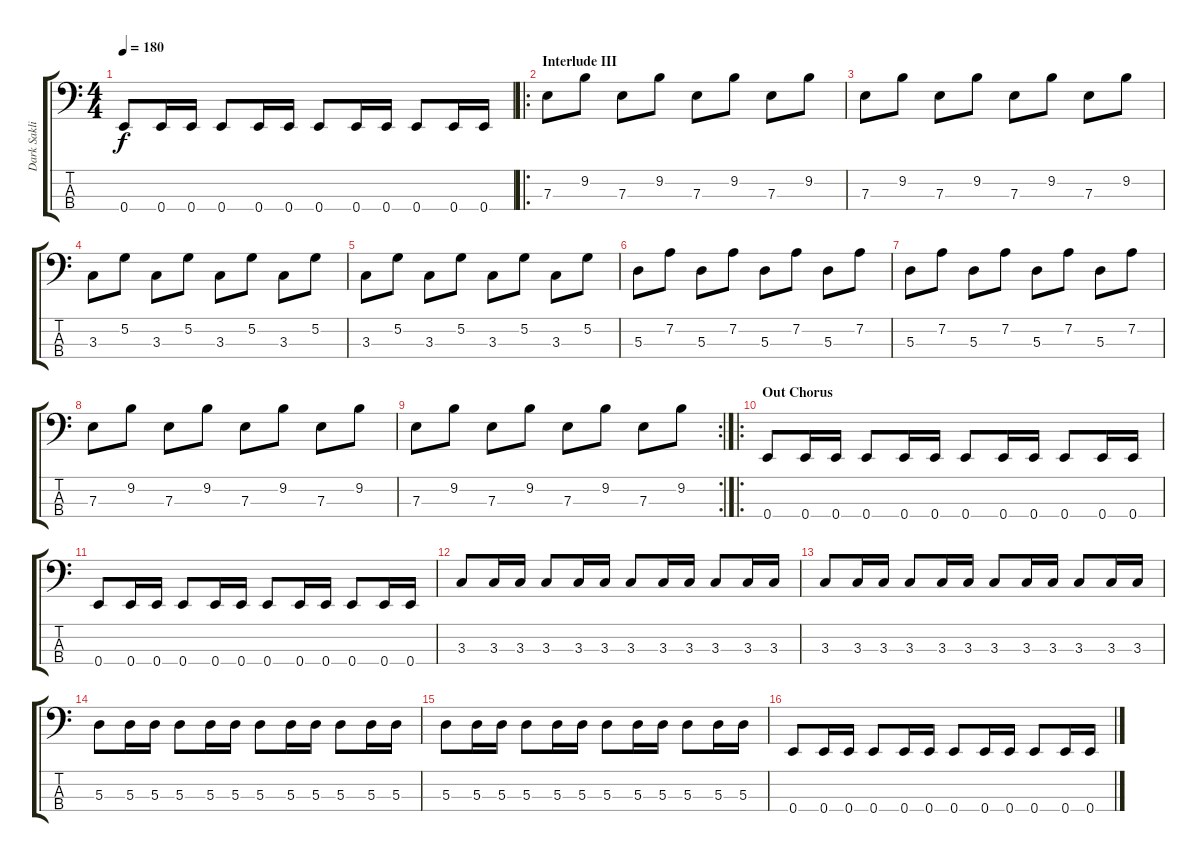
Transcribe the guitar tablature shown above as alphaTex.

\track ("Dark Saklis" "Dark Sakli") {instrument electricbassfinger}
\staff {score tabs}
\tuning (G2 D2 A1 E1) {hide}
\ts (4 4)
\tempo 180
\clef f4
\ks c
0.4.8{dy f} 0.4.16 0.4.16 0.4.8 0.4.16 0.4.16 0.4.8 0.4.16 0.4.16 0.4.8 0.4.16 0.4.16 |
\ro
\section ("" "Interlude III")
7.3.8 9.2.8 7.3.8 9.2.8 7.3.8 9.2.8 7.3.8 9.2.8 |
7.3.8 9.2.8 7.3.8 9.2.8 7.3.8 9.2.8 7.3.8 9.2.8 |
3.3.8 5.2.8 3.3.8 5.2.8 3.3.8 5.2.8 3.3.8 5.2.8 |
3.3.8 5.2.8 3.3.8 5.2.8 3.3.8 5.2.8 3.3.8 5.2.8 |
5.3.8 7.2.8 5.3.8 7.2.8 5.3.8 7.2.8 5.3.8 7.2.8 |
5.3.8 7.2.8 5.3.8 7.2.8 5.3.8 7.2.8 5.3.8 7.2.8 |
7.3.8 9.2.8 7.3.8 9.2.8 7.3.8 9.2.8 7.3.8 9.2.8 |
\rc 2
7.3.8 9.2.8 7.3.8 9.2.8 7.3.8 9.2.8 7.3.8 9.2.8 |
\ro
\section ("" "Out Chorus")
0.4.8 0.4.16 0.4.16 0.4.8 0.4.16 0.4.16 0.4.8 0.4.16 0.4.16 0.4.8 0.4.16 0.4.16 |
0.4.8 0.4.16 0.4.16 0.4.8 0.4.16 0.4.16 0.4.8 0.4.16 0.4.16 0.4.8 0.4.16 0.4.16 |
3.3.8 3.3.16 3.3.16 3.3.8 3.3.16 3.3.16 3.3.8 3.3.16 3.3.16 3.3.8 3.3.16 3.3.16 |
3.3.8 3.3.16 3.3.16 3.3.8 3.3.16 3.3.16 3.3.8 3.3.16 3.3.16 3.3.8 3.3.16 3.3.16 |
5.3.8 5.3.16 5.3.16 5.3.8 5.3.16 5.3.16 5.3.8 5.3.16 5.3.16 5.3.8 5.3.16 5.3.16 |
5.3.8 5.3.16 5.3.16 5.3.8 5.3.16 5.3.16 5.3.8 5.3.16 5.3.16 5.3.8 5.3.16 5.3.16 |
0.4.8 0.4.16 0.4.16 0.4.8 0.4.16 0.4.16 0.4.8 0.4.16 0.4.16 0.4.8 0.4.16 0.4.16
